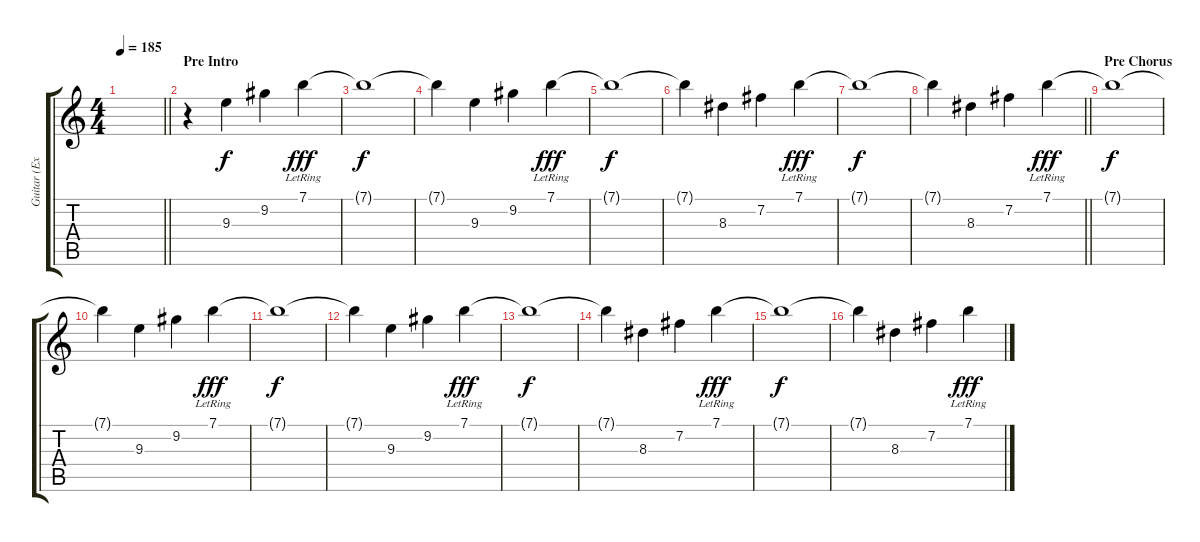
\track ("Guitar (Extra)" "Guitar (Ex") {instrument electricguitarmuted}
\staff {score tabs}
\tuning (E4 B3 G3 D3 A2 E2) {hide}
\ts (4 4)
\tempo 185
\clef g2
\barLineRight lightlight
\ks c
|
\section ("" "Pre Intro")
r.4 9.3.4 9.2.4 7.1{lr}.4{dy fff} |
7.1{t}.1{dy f} |
7.1{t}.4 9.3.4 9.2.4 7.1{lr}.4{dy fff} |
7.1{t}.1{dy f} |
7.1{t}.4 8.3.4 7.2.4 7.1{lr}.4{dy fff} |
7.1{t}.1{dy f} |
\barLineRight lightlight
7.1{t}.4 8.3.4 7.2.4 7.1{lr}.4{dy fff} |
\section ("" "Pre Chorus")
7.1{t}.1{dy f} |
7.1{t}.4 9.3.4 9.2.4 7.1{lr}.4{dy fff} |
7.1{t}.1{dy f} |
7.1{t}.4 9.3.4 9.2.4 7.1{lr}.4{dy fff} |
7.1{t}.1{dy f} |
7.1{t}.4 8.3.4 7.2.4 7.1{lr}.4{dy fff} |
7.1{t}.1{dy f} |
7.1{t}.4 8.3.4 7.2.4 7.1{lr}.4{dy fff}
